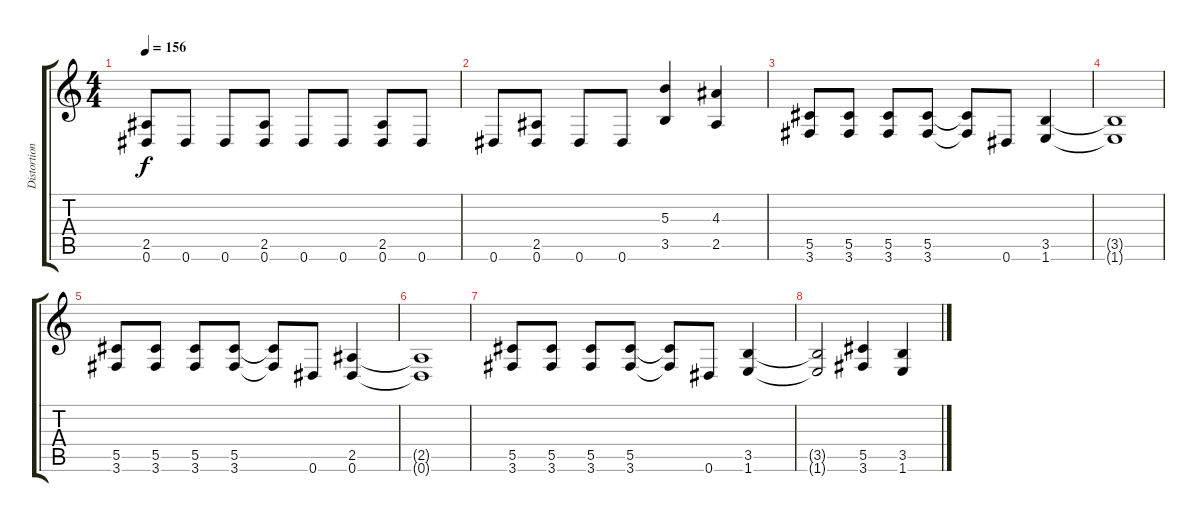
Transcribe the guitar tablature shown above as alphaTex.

\track ("Distortion Guitar II" "Distortion") {instrument distortionguitar}
\staff {score tabs}
\tuning (Eb4 Bb3 Gb3 Db3 Ab2 Eb2) {hide}
\ts (4 4)
\tempo 156
\clef g2
\ks c
(2.5 0.6).8{dy f} 0.6.8 0.6.8 (2.5 0.6).8 0.6.8 0.6.8 (2.5 0.6).8 0.6.8 |
0.6.8 (2.5 0.6).8 0.6.8 0.6.8 (5.3 3.5).4 (4.3 2.5).4 |
(5.5 3.6).8 (5.5 3.6).8 (5.5 3.6).8 (5.5 3.6).8 (5.5{t} 3.6{t}).8 0.6.8 (3.5 1.6).4 |
(3.5{t} 1.6{t}).1 |
(5.5 3.6).8 (5.5 3.6).8 (5.5 3.6).8 (5.5 3.6).8 (5.5{t} 3.6{t}).8 0.6.8 (2.5 0.6).4 |
(2.5{t} 0.6{t}).1 |
(5.5 3.6).8 (5.5 3.6).8 (5.5 3.6).8 (5.5 3.6).8 (5.5{t} 3.6{t}).8 0.6.8 (3.5 1.6).4 |
(3.5{t} 1.6{t}).2 (5.5 3.6).4 (3.5 1.6).4
